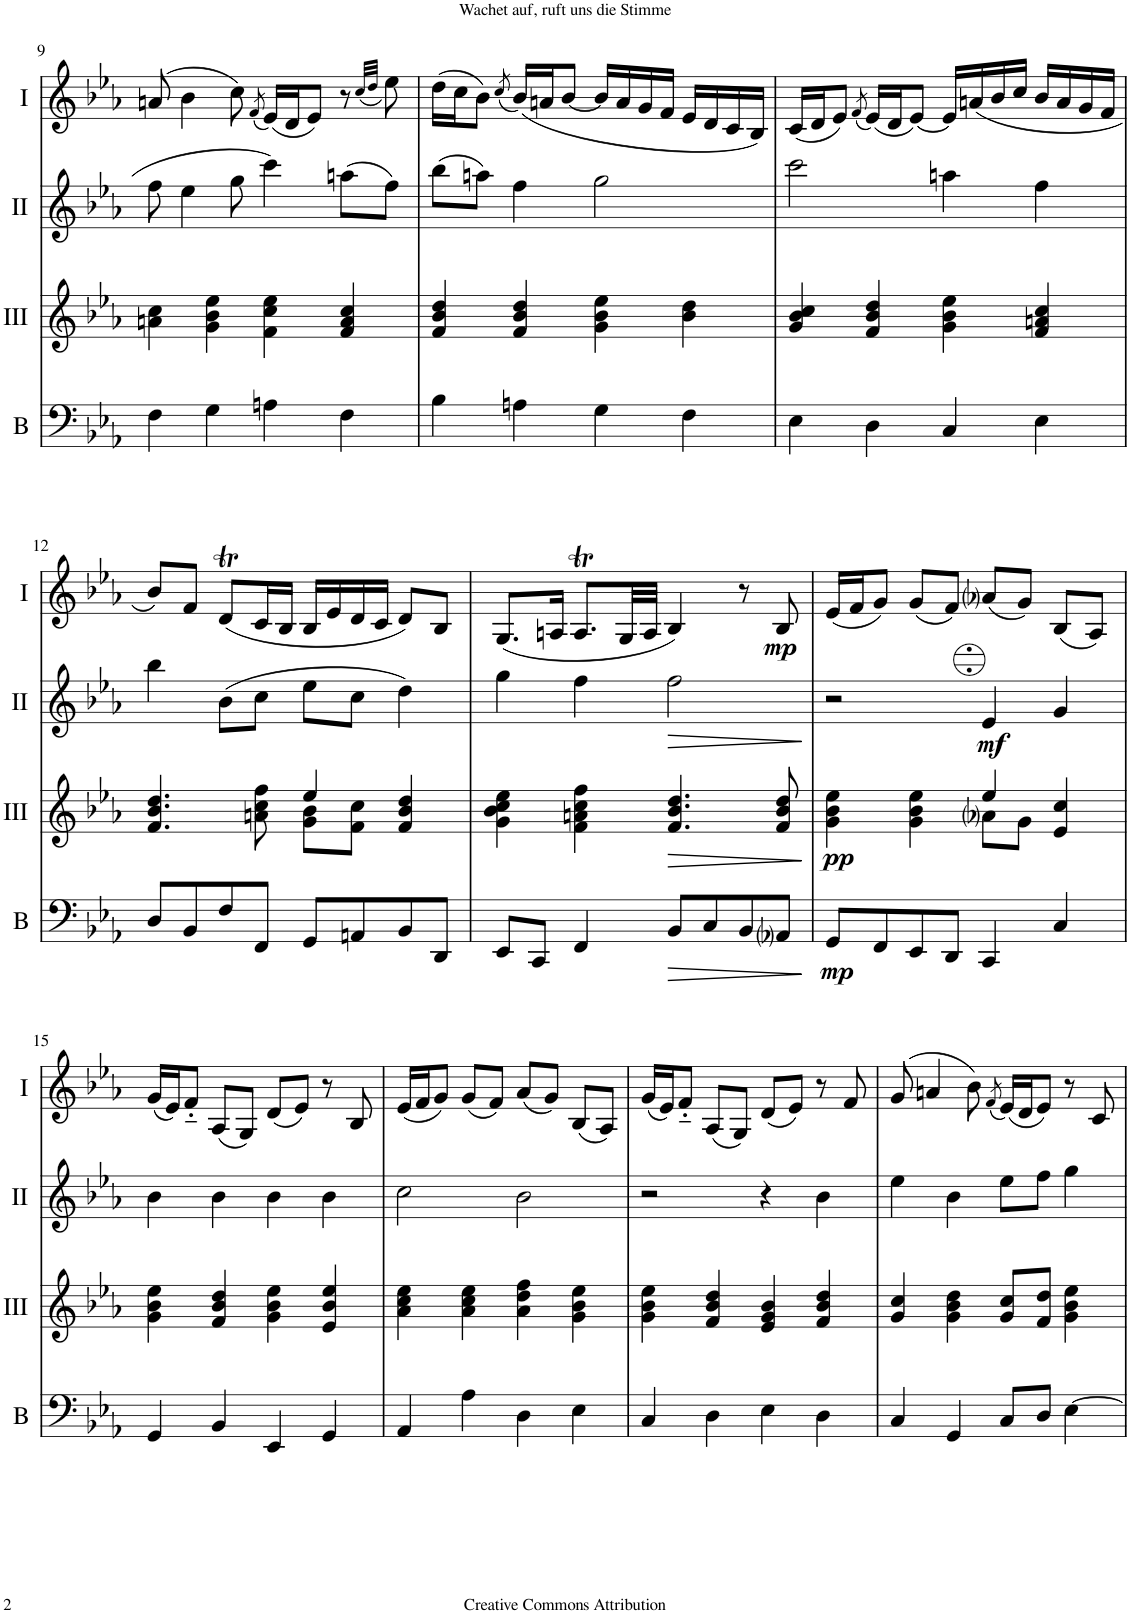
**kern	**dynam	**kern	**dynam	**kern	**dynam	**kern	**dynam
*part4	*part4	*part3	*part3	*part2	*part2	*part1	*part1
*staff4	*staff4	*staff3	*staff3	*staff2	*staff2	*staff1	*staff1
*I"Bass	*	*I"Acc. 3	*	*I"Acc. 2	*	*I"Acc. 1	*
*I'B	*	*	*	*	*	*	*
!!LO:PB:g=z
*clefF4	*	*clefG2	*	*clefG2	*	*clefG2	*
*	*	*Trd7c12	*	*Trd7c12	*	*	*
*k[b-e-a-]	*	*k[b-e-a-]	*	*k[b-e-a-]	*	*k[b-e-a-]	*
*M4/4	*	*M4/4	*	*M4/4	*	*M4/4	*
*met(c)	*	*met(c)	*	*met(c)	*	*met(c)	*
=9	=9	=9	=9	=9	=9	=9	=9
4F\	.	4an\ 4cc\	.	8ff\	.	(8an/	.
.	.	.	.	4ee-\	.	4b-\	.
4G\	.	4g\ 4b-\ 4ee-\	.	.	.	.	.
.	.	.	.	8gg\	.	8cc\)	.
.	.	.	.	.	.	(8qf/	.
4An\	.	4f\ 4cc\ 4ee-\	.	4ccc\	.	(16e-/LL)	.
.	.	.	.	.	.	16d/J	.
.	.	.	.	.	.	8e-/J)	.
4F\	.	4f/ 4a/ 4cc/	.	(8aan\L	.	8r	.
.	.	.	.	.	.	(32qcc/LLL	.
.	.	.	.	.	.	32qdd/JJJ	.
.	.	.	.	8ff\J)	.	8ee-\)	.
=10	=10	=10	=10	=10	=10	=10	=10
4B-\	.	4f/ 4b-/ 4dd/	.	(8bb-\L	.	(16dd\LL	.
.	.	.	.	.	.	16cc\J	.
.	.	.	.	8aan\J)	.	8b-\J)	.
.	.	.	.	.	.	(8qcc/	.
4An\	.	4f/ 4b-/ 4dd/	.	4ff\	.	(16b-/LL)	.
.	.	.	.	.	.	16an/J	.
.	.	.	.	.	.	[8b-/J	.
4G\	.	4g\ 4b-\ 4ee-\	.	2gg\	.	16b-/LL]	.
.	.	.	.	.	.	16a/	.
.	.	.	.	.	.	16g/	.
.	.	.	.	.	.	16f/JJ	.
4F\	.	4b-\ 4dd\	.	.	.	16e-/LL	.
.	.	.	.	.	.	16d/	.
.	.	.	.	.	.	16c/	.
.	.	.	.	.	.	16B-/JJ)	.
=11	=11	=11	=11	=11	=11	=11	=11
4E-\	.	4g/ 4b-/ 4cc/	.	2ccc\	.	(16c/LL	.
.	.	.	.	.	.	16d/J	.
.	.	.	.	.	.	8e-/J)	.
.	.	.	.	.	.	(8qf/	.
4D\	.	4f/ 4b-/ 4dd/	.	.	.	(16e-/LL)	.
.	.	.	.	.	.	16d/J	.
.	.	.	.	.	.	[8e-/J)	.
4C/	.	4g\ 4b-\ 4ee-\	.	4aan\	.	16e-/LL]	.
.	.	.	.	.	.	(16an/	.
.	.	.	.	.	.	16b-/	.
.	.	.	.	.	.	16cc/JJ	.
4E-\	.	4f/ 4an/ 4cc/	.	4ff\	.	16b-/LL	.
.	.	.	.	.	.	16a/	.
.	.	.	.	.	.	16g/	.
.	.	.	.	.	.	16f/JJ	.
!!LO:LB:g=z
=12	=12	=12	=12	=12	=12	=12	=12
*	*	*^	*	*	*	*	*
8D/L	.	4.f/ 4.b-/ 4.dd/	2ryy	.	4bb-\	.	8b-/L)	.
8BB-/	.	.	.	.	.	.	8f/J	.
8F/	.	.	.	.	(8b-\L	.	(8dt/L	.
8FF/J	.	8an\ 8cc\ 8ff\	.	.	8cc\J	.	16c/L	.
.	.	.	.	.	.	.	16B-/JJ	.
8GG/L	.	4ee-/	8g\ 8b-\L	.	8ee-\L	.	16B-/LL	.
.	.	.	.	.	.	.	16e-/	.
8AAn/	.	.	8f\ 8cc\J	.	8cc\J	.	16d/	.
.	.	.	.	.	.	.	16c/JJ	.
8BB-/	.	4f/ 4b-/ 4dd/	4ryy	.	4dd\)	.	8d/L)	.
8DD/J	.	.	.	.	.	.	8B-/J	.
*	*	*v	*v	*	*	*	*	*
=13	=13	=13	=13	=13	=13	=13	=13
8EE-/L	.	4g\ 4b-\ 4cc\ 4ee-\	.	4gg\	.	(8.G/L	.
8CC/J	.	.	.	.	.	.	.
.	.	.	.	.	.	16An/Jk	.
4FF/	.	4f\ 4an\ 4cc\ 4ff\	.	4ff\	.	8.At/L	.
.	.	.	.	.	.	32G/LL	.
.	.	.	.	.	.	32A/JJJ	.
!	!LO:HP:b	!	!LO:HP:b	!	!LO:HP:b	!	!
8BB-/L	>	4.f/ 4.b-/ 4.dd/	>	2ff\	>	4B-/)	.
8C/	.	.	.	.	.	.	.
8BB-/	.	.	.	.	.	8r	.
!	!	!	!	!	!	!	!LO:DY:b
8AA-i/J	.	8f/ 8b-/ 8dd/	.	.	.	8B-/	mp
.	]	.	]	.	]	.	.
=14	=14	=14	=14	=14	=14	=14	=14
*	*	*^	*	*	*	*	*
!	!LO:DY:b	!	!	!LO:DY:b	!	!	!	!
8GG/L	mp	4g\ 4b-\ 4ee-\	2ryy	pp	2r	.	(16e-/LL	.
.	.	.	.	.	.	.	16f/J	.
8FF/	.	.	.	.	.	.	8g/J)	.
8EE-/	.	4g\ 4b-\ 4ee-\	.	.	.	.	(8g/L	.
8DD/J	.	.	.	.	.	.	8f/J)	.
!	!	!	!	!	!	!LO:DY:b	!	!
4CC/	.	4ee-/	8a-i\L	.	4e-/	mf	(8a-i/L	.
.	.	.	8g\J	.	.	.	8g/J)	.
4C/	.	4e-/ 4cc/	4ryy	.	4g/	.	(8B-/L	.
.	.	.	.	.	.	.	8A-/J)	.
*	*	*v	*v	*	*	*	*	*
!!LO:LB:g=z
=15	=15	=15	=15	=15	=15	=15	=15
4GG/	.	4g\ 4b-\ 4ee-\	.	4b-\	.	(16g/LL	.
.	.	.	.	.	.	16e-/J)	.
.	.	.	.	.	.	8f'~/J	.
4BB-/	.	4f/ 4b-/ 4dd/	.	4b-\	.	(8A-/L	.
.	.	.	.	.	.	8G/J)	.
4EE-/	.	4g\ 4b-\ 4ee-\	.	4b-\	.	(8d/L	.
.	.	.	.	.	.	8e-/J)	.
4GG/	.	4e-/ 4b-/ 4ee-/	.	4b-\	.	8r	.
.	.	.	.	.	.	8B-/	.
=16	=16	=16	=16	=16	=16	=16	=16
4AA-/	.	4a-\ 4cc\ 4ee-\	.	2cc\	.	(16e-/LL	.
.	.	.	.	.	.	16f/J	.
.	.	.	.	.	.	8g/J)	.
4A-\	.	4a-\ 4cc\ 4ee-\	.	.	.	(8g/L	.
.	.	.	.	.	.	8f/J)	.
4D\	.	4a-\ 4dd\ 4ff\	.	2b-\	.	(8a-/L	.
.	.	.	.	.	.	8g/J)	.
4E-\	.	4g\ 4b-\ 4ee-\	.	.	.	(8B-/L	.
.	.	.	.	.	.	8A-/J)	.
=17	=17	=17	=17	=17	=17	=17	=17
4C/	.	4g\ 4b-\ 4ee-\	.	2r	.	(16g/LL	.
.	.	.	.	.	.	16e-/J)	.
.	.	.	.	.	.	8f'~/J	.
4D\	.	4f/ 4b-/ 4dd/	.	.	.	(8A-/L	.
.	.	.	.	.	.	8G/J)	.
4E-\	.	4e-/ 4g/ 4b-/	.	4r	.	(8d/L	.
.	.	.	.	.	.	8e-/J)	.
4D\	.	4f/ 4b-/ 4dd/	.	4b-\	.	8r	.
.	.	.	.	.	.	8f/	.
=18	=18	=18	=18	=18	=18	=18	=18
4C/	.	4g/ 4cc/	.	4ee-\	.	(8g/	.
.	.	.	.	.	.	4an/	.
4GG/	.	4g\ 4b-\ 4dd\	.	4b-\	.	.	.
.	.	.	.	.	.	8b-\)	.
.	.	.	.	.	.	(8qf/	.
8C/L	.	8g/ 8cc/L	.	8ee-\L	.	(16e-/LL)	.
.	.	.	.	.	.	16d/J	.
8D/J	.	8f/ 8dd/J	.	8ff\J	.	8e-/J)	.
[4E-\	.	4g\ 4b-\ 4ee-\	.	4gg\	.	8r	.
.	.	.	.	.	.	8c/	.
=	=	=	=	=	=	=	=
*-	*-	*-	*-	*-	*-	*-	*-
